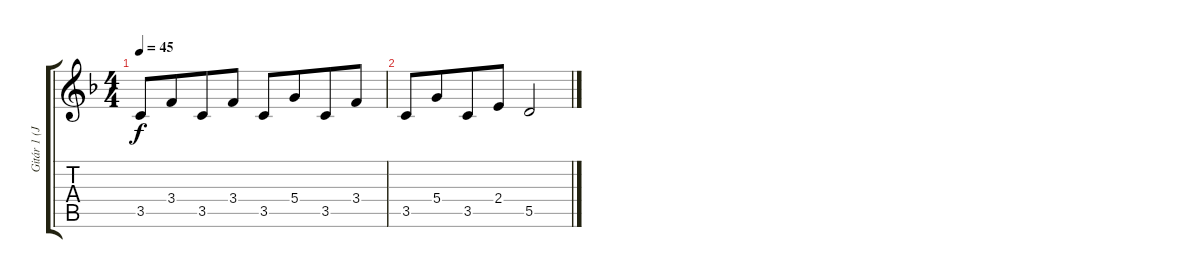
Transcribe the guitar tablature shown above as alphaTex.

\track ("Gitár 1 (Janick Gers)" "Gitár 1 (J") {instrument distortionguitar}
\staff {score tabs}
\tuning (E4 B3 G3 D3 A2 E2) {hide}
\ts (4 4)
\tempo 45
\clef g2
\ks f
3.5.8{dy f} 3.4.8{beam merge} 3.5.8 3.4.8 3.5.8 5.4.8{beam merge} 3.5.8 3.4.8 |
3.5.8 5.4.8{beam merge} 3.5.8 2.4.8 5.5.2
